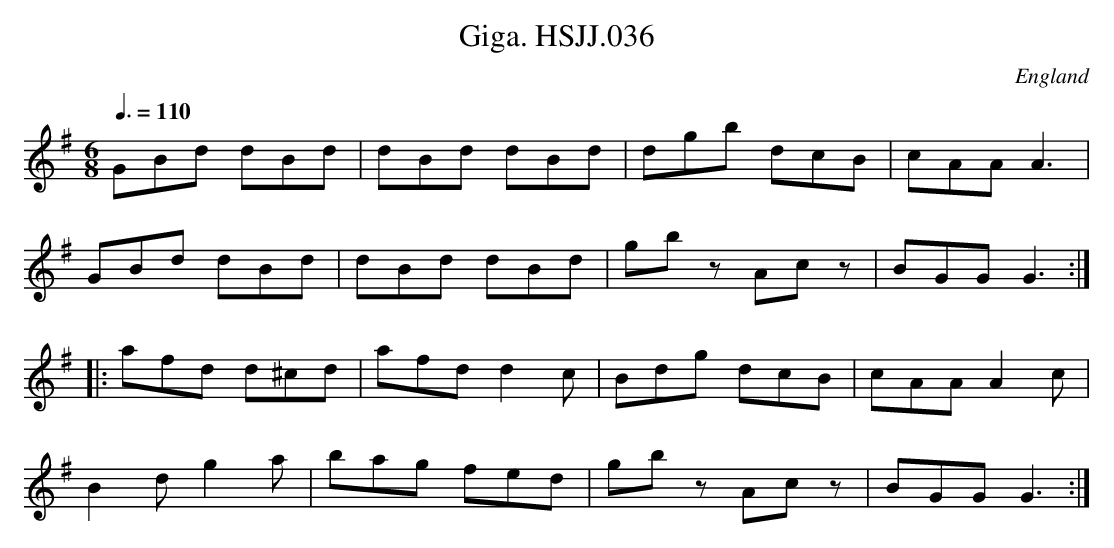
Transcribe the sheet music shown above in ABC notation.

X:1
T:Giga. HSJJ.036
L:1/8
M:6/8
O:England
Q:3/8=110
K:G
GBd dBd|dBd dBd|dgb dcB|cAAA3|!
GBd dBd|dBd dBd|gbz Acz|BGGG3:|!
|:afd d^cd|afdd2c|Bdg dcB|cAAA2c|!
B2dg2a|bag fed|gbz Acz|BGGG3:|
